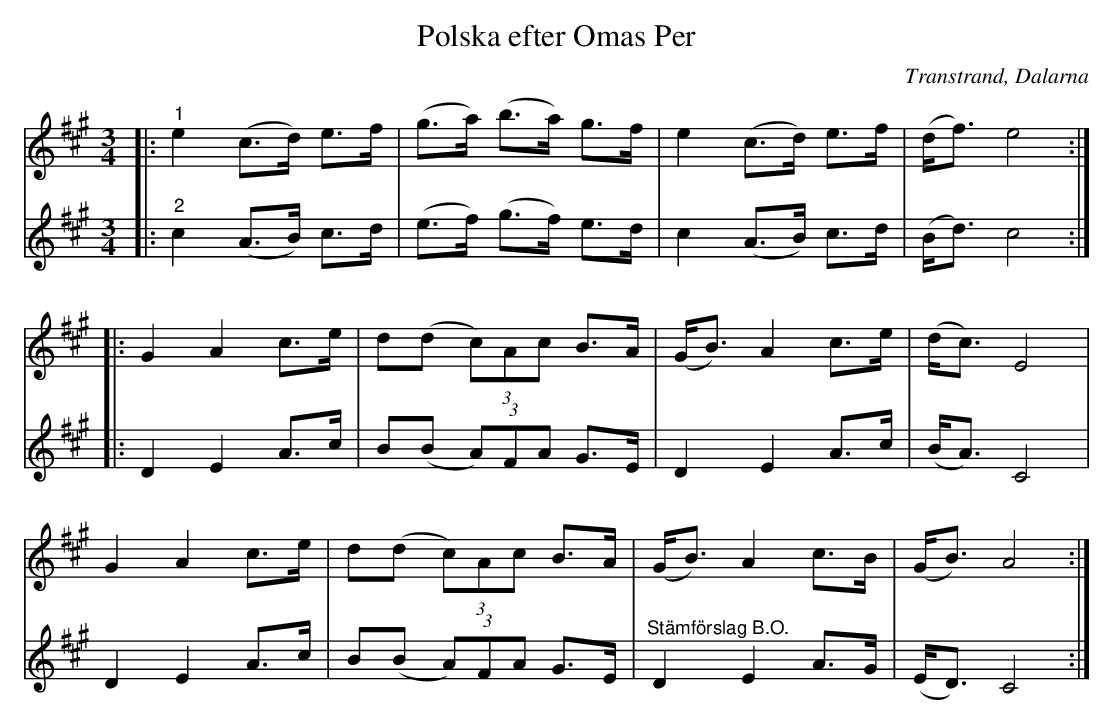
X:1
T:Polska efter Omas Per
O:Transtrand, Dalarna
L:1/8
M:3/4
K:A
V:1
|:"^1" e2 (c>d) e>f | (g>a) (b>a) g>f | e2 (c>d) e>f | (d<f) e4 ::
G2 A2 c>e | d(d (3c)Ac B>A | (G<B) A2 c>e | (d<c) E4 |
G2 A2 c>e | d(d (3c)Ac B>A | (G<B) A2 c>B | (G<B) A4 :|
V:2
|:"^2" c2 (A>B) c>d | (e>f) (g>f) e>d | c2 (A>B) c>d | (B<d) c4 ::
D2 E2 A>c | B(B (3A)FA G>E | D2 E2 A>c | (B<A) C4 |
D2 E2 A>c | B(B (3A)FA G>E |"^Stämförslag B.O." D2 E2 A>G | (E<D) C4 :|
